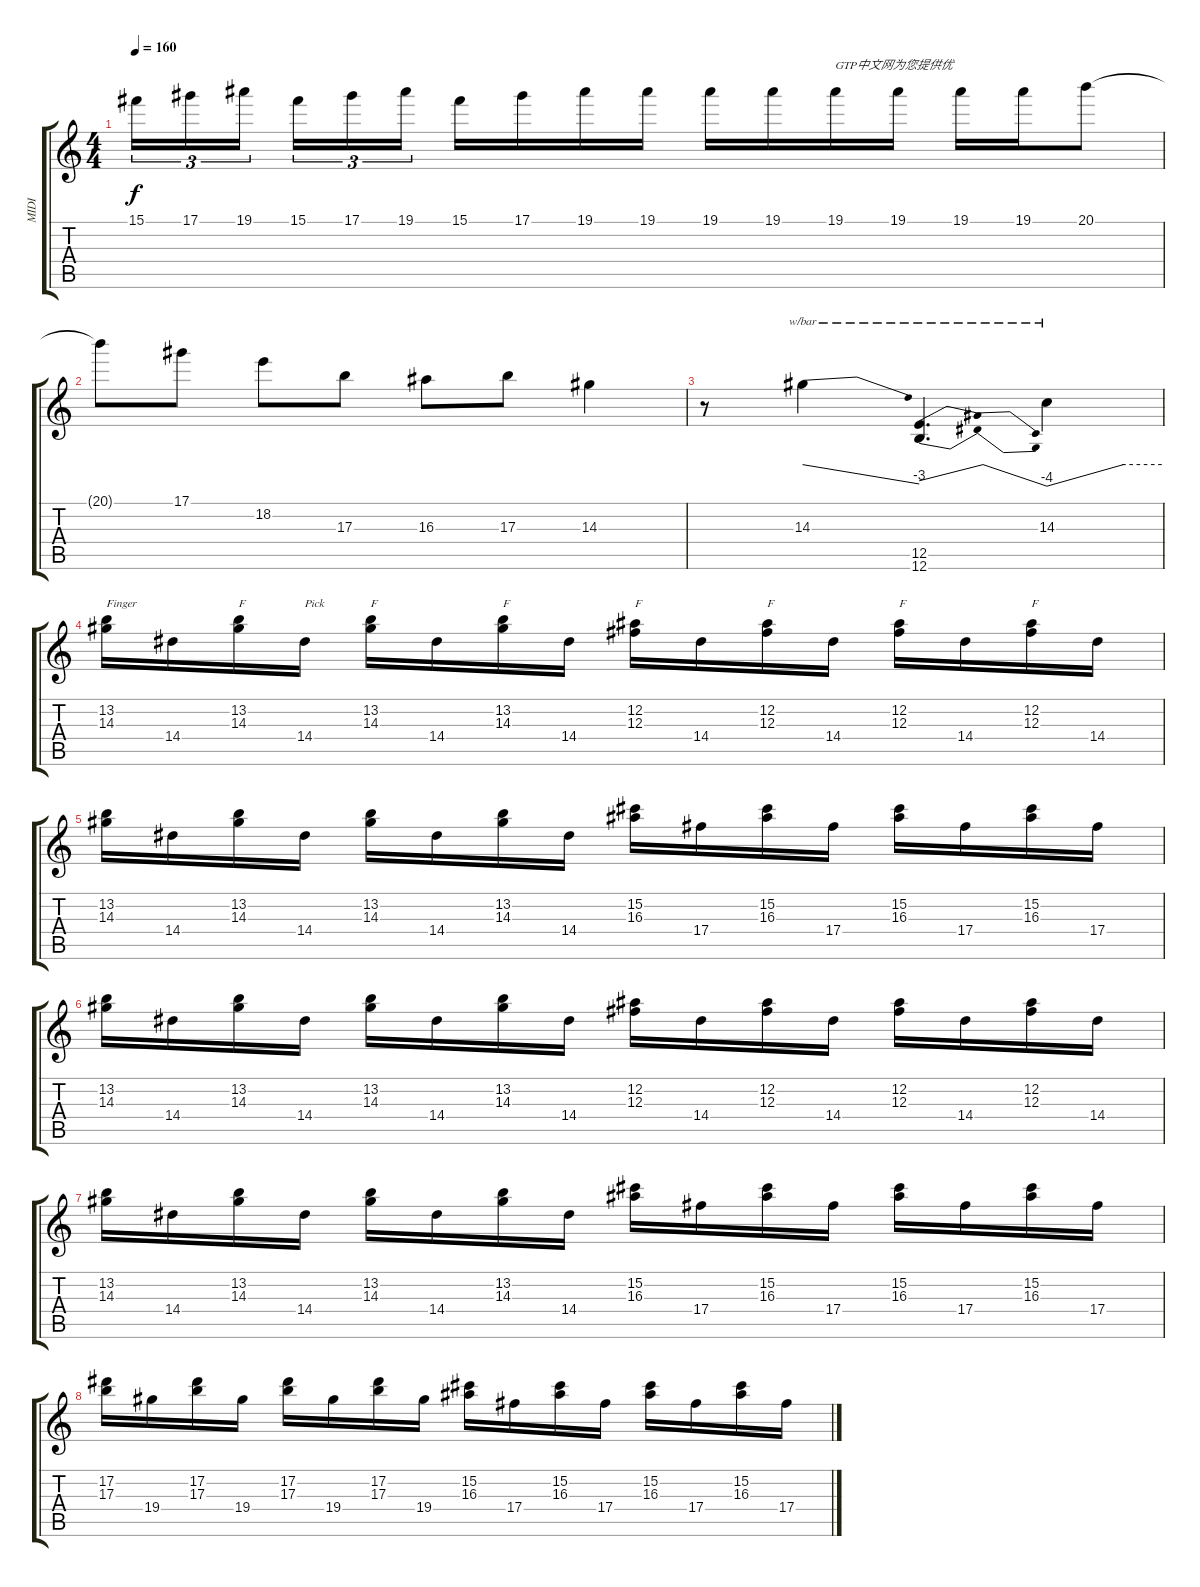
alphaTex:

\track ("MIDI" "MIDI") {instrument distortionguitar}
\staff {score tabs}
\tuning (Eb4 Bb3 Gb3 Db3 Ab2 Eb2) {hide}
\ts (4 4)
\tempo 160
\clef g2
\ks c
15.1.16{tu (3 2) dy f} 17.1.16{tu (3 2)} 19.1.16{tu (3 2) beam splitsecondary} 15.1.16{tu (3 2)} 17.1.16{tu (3 2)} 19.1.16{tu (3 2)} 15.1.16 17.1.16 19.1.16 19.1.16 19.1.16 19.1.16 19.1.16{txt "GTP中文网为您提供优"} 19.1.16 19.1.16 19.1.16 20.1.8 |
20.1{t}.8 17.1.8 18.2.8 17.3.8 16.3.8 17.3.8 14.3.4 |
r.8 14.3.4{tbe (dive default 0 0 60 -12)} (12.5 12.6).4{d tbe (dip default 0 -8 16 0 60 -16)} 14.3.4{tbe (custom default 0 -16 40 0 60 0)} |
(13.2 14.3).16{txt "Finger"} 14.4.16 (13.2 14.3).16{txt "F"} 14.4.16{txt "Pick"} (13.2 14.3).16{txt "F"} 14.4.16 (13.2 14.3).16{txt "F"} 14.4.16 (12.2 12.3).16{txt "F"} 14.4.16 (12.2 12.3).16{txt "F"} 14.4.16 (12.2 12.3).16{txt "F"} 14.4.16 (12.2 12.3).16{txt "F"} 14.4.16 |
(13.2 14.3).16 14.4.16 (13.2 14.3).16 14.4.16 (13.2 14.3).16 14.4.16 (13.2 14.3).16 14.4.16 (15.2 16.3).16 17.4.16 (15.2 16.3).16 17.4.16 (15.2 16.3).16 17.4.16 (15.2 16.3).16 17.4.16 |
(13.2 14.3).16 14.4.16 (13.2 14.3).16 14.4.16 (13.2 14.3).16 14.4.16 (13.2 14.3).16 14.4.16 (12.2 12.3).16 14.4.16 (12.2 12.3).16 14.4.16 (12.2 12.3).16 14.4.16 (12.2 12.3).16 14.4.16 |
(13.2 14.3).16 14.4.16 (13.2 14.3).16 14.4.16 (13.2 14.3).16 14.4.16 (13.2 14.3).16 14.4.16 (15.2 16.3).16 17.4.16 (15.2 16.3).16 17.4.16 (15.2 16.3).16 17.4.16 (15.2 16.3).16 17.4.16 |
(17.2 17.3).16 19.4.16 (17.2 17.3).16 19.4.16 (17.2 17.3).16 19.4.16 (17.2 17.3).16 19.4.16 (15.2 16.3).16 17.4.16 (15.2 16.3).16 17.4.16 (15.2 16.3).16 17.4.16 (15.2 16.3).16 17.4.16
